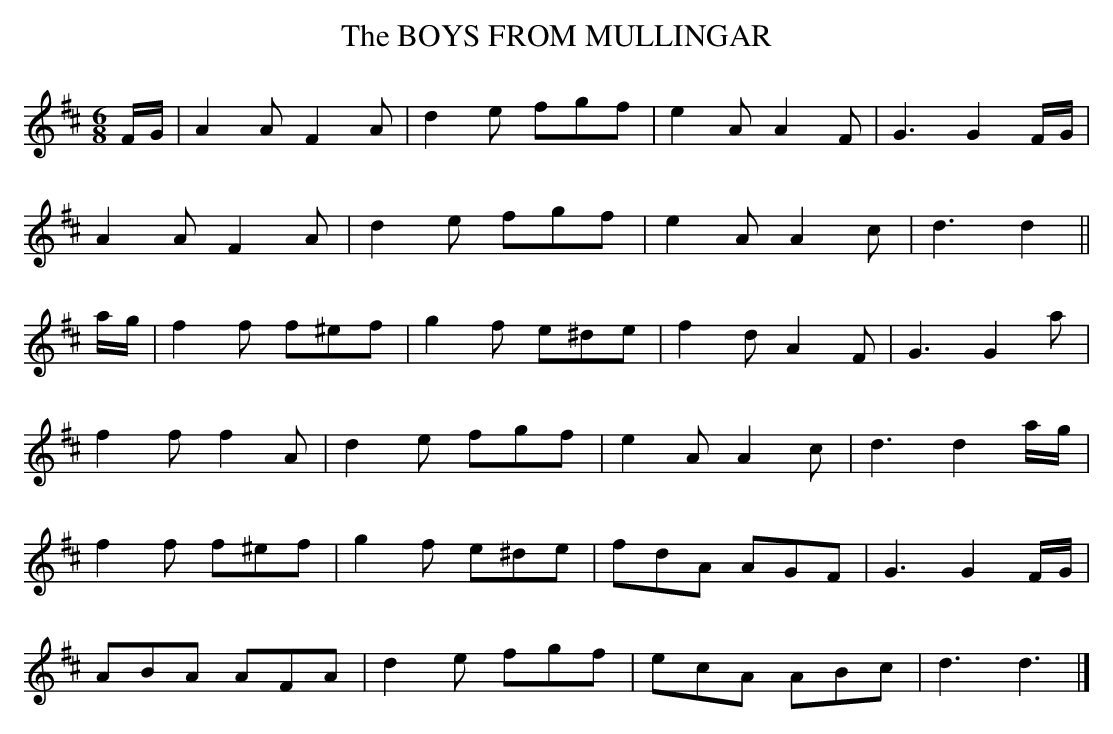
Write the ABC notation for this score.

X:1
T:BOYS FROM MULLINGAR, The
Y:"spirited"
M:6/8
L:1/8
K:D
F/G/|A2A F2A|d2e fgf|e2A A2F|G3 G2F/G/|
A2A F2A|d2e fgf|e2A A2c|d3d2||
a/g/|f2f f^ef|g2f e^de|f2d A2F|G3 G2a|
f2f f2A|d2e fgf|e2A A2c|d3 d2a/g/|
f2f f^ef|g2f e^de|fdA AGF|G3 G2F/G/|
ABA AFA|d2e fgf|ecA ABc|d3d3|]
